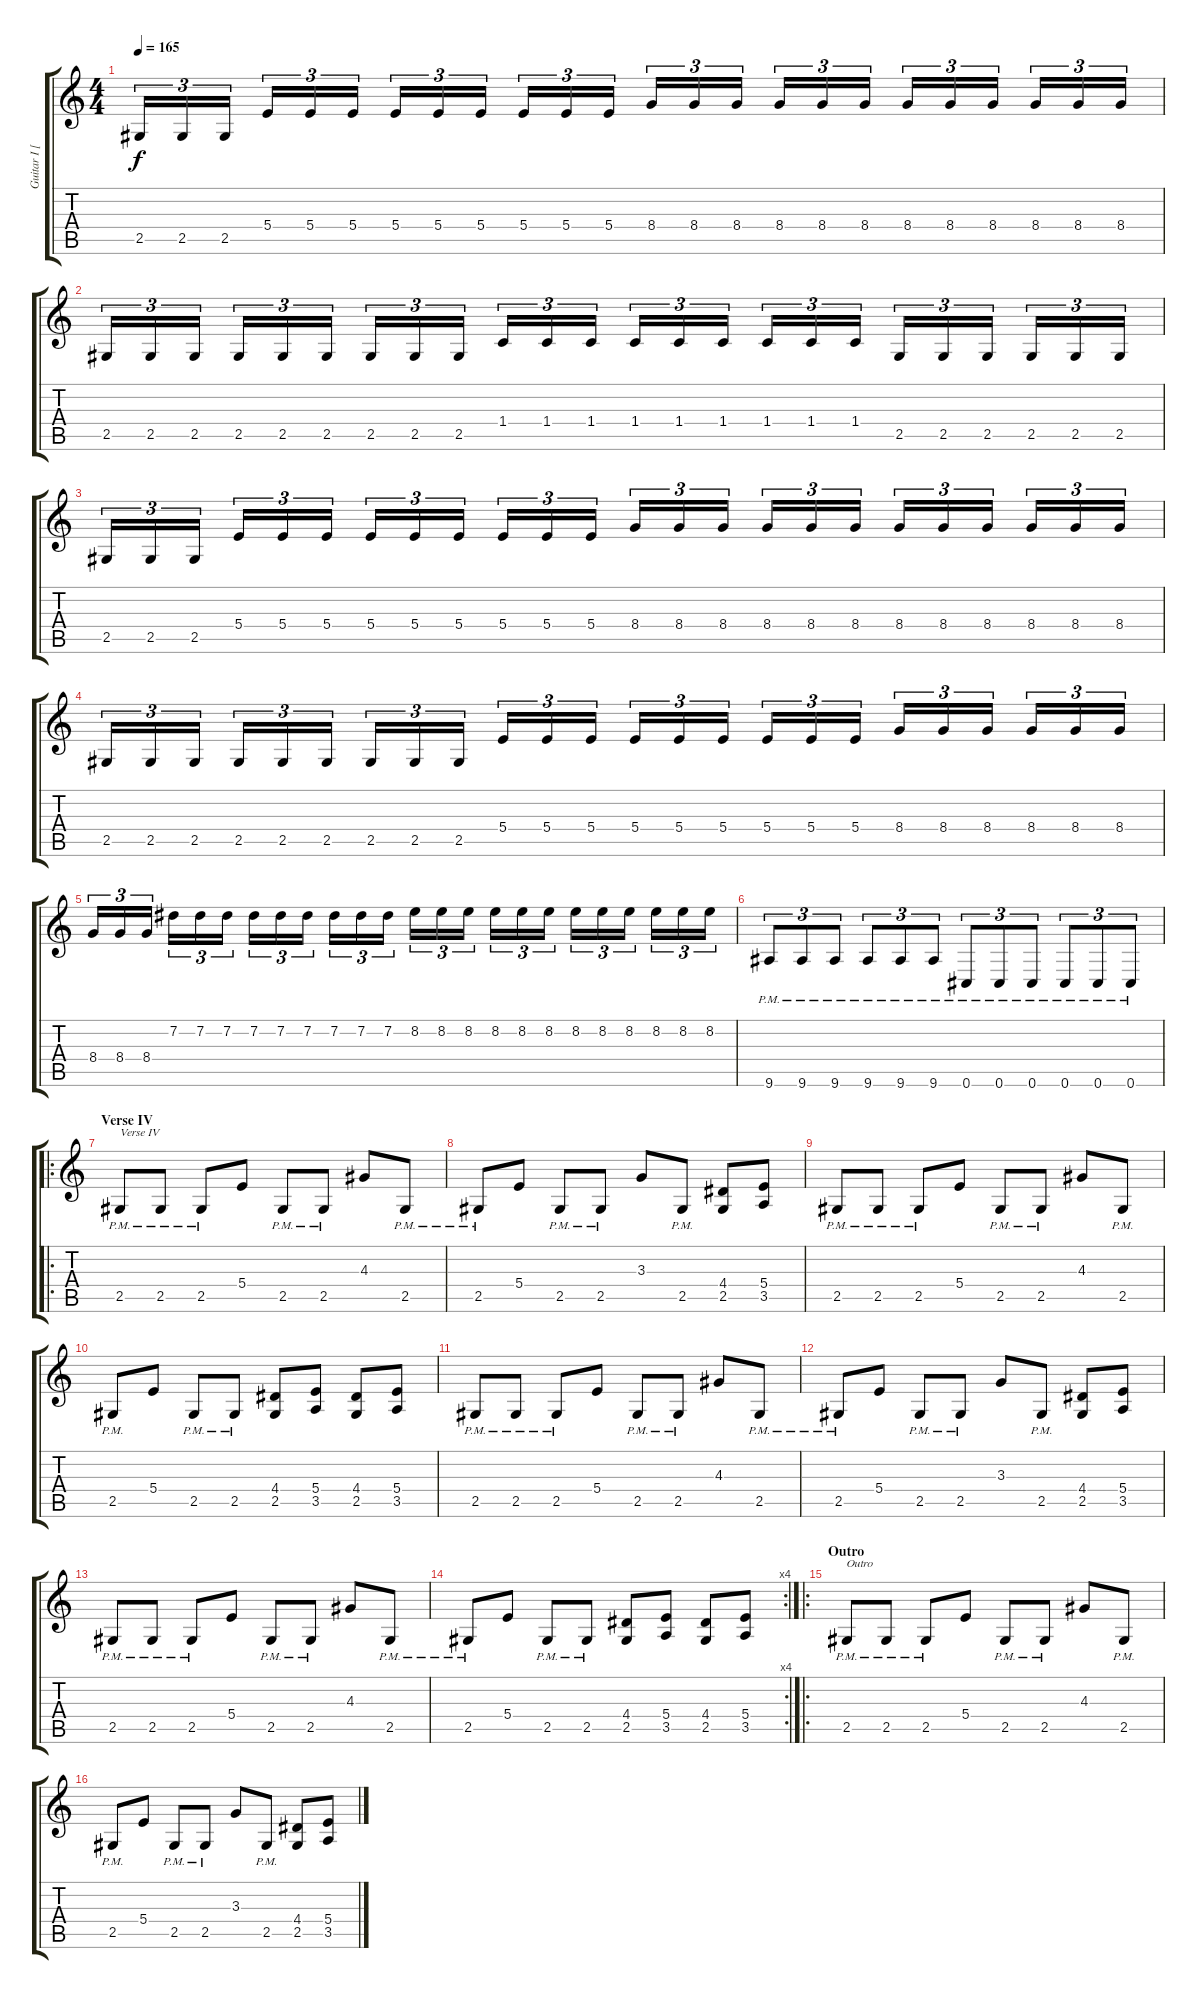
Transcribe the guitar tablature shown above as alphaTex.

\track ("Guitar I [Ivar Peerson]" "Guitar I [") {instrument distortionguitar}
\staff {score tabs}
\tuning (Db4 Ab3 E3 B2 Gb2 Db2) {hide}
\ts (4 4)
\tempo 165
\clef g2
\ks c
2.5.16{tu (3 2) dy f} 2.5.16{tu (3 2)} 2.5.16{tu (3 2)} 5.4.16{tu (3 2)} 5.4.16{tu (3 2)} 5.4.16{tu (3 2)} 5.4.16{tu (3 2)} 5.4.16{tu (3 2)} 5.4.16{tu (3 2)} 5.4.16{tu (3 2)} 5.4.16{tu (3 2)} 5.4.16{tu (3 2)} 8.4.16{tu (3 2)} 8.4.16{tu (3 2)} 8.4.16{tu (3 2)} 8.4.16{tu (3 2)} 8.4.16{tu (3 2)} 8.4.16{tu (3 2)} 8.4.16{tu (3 2)} 8.4.16{tu (3 2)} 8.4.16{tu (3 2)} 8.4.16{tu (3 2)} 8.4.16{tu (3 2)} 8.4.16{tu (3 2)} |
2.5.16{tu (3 2)} 2.5.16{tu (3 2)} 2.5.16{tu (3 2)} 2.5.16{tu (3 2)} 2.5.16{tu (3 2)} 2.5.16{tu (3 2)} 2.5.16{tu (3 2)} 2.5.16{tu (3 2)} 2.5.16{tu (3 2)} 1.4.16{tu (3 2)} 1.4.16{tu (3 2)} 1.4.16{tu (3 2)} 1.4.16{tu (3 2)} 1.4.16{tu (3 2)} 1.4.16{tu (3 2)} 1.4.16{tu (3 2)} 1.4.16{tu (3 2)} 1.4.16{tu (3 2)} 2.5.16{tu (3 2)} 2.5.16{tu (3 2)} 2.5.16{tu (3 2)} 2.5.16{tu (3 2)} 2.5.16{tu (3 2)} 2.5.16{tu (3 2)} |
2.5.16{tu (3 2)} 2.5.16{tu (3 2)} 2.5.16{tu (3 2)} 5.4.16{tu (3 2)} 5.4.16{tu (3 2)} 5.4.16{tu (3 2)} 5.4.16{tu (3 2)} 5.4.16{tu (3 2)} 5.4.16{tu (3 2)} 5.4.16{tu (3 2)} 5.4.16{tu (3 2)} 5.4.16{tu (3 2)} 8.4.16{tu (3 2)} 8.4.16{tu (3 2)} 8.4.16{tu (3 2)} 8.4.16{tu (3 2)} 8.4.16{tu (3 2)} 8.4.16{tu (3 2)} 8.4.16{tu (3 2)} 8.4.16{tu (3 2)} 8.4.16{tu (3 2)} 8.4.16{tu (3 2)} 8.4.16{tu (3 2)} 8.4.16{tu (3 2)} |
2.5.16{tu (3 2)} 2.5.16{tu (3 2)} 2.5.16{tu (3 2)} 2.5.16{tu (3 2)} 2.5.16{tu (3 2)} 2.5.16{tu (3 2)} 2.5.16{tu (3 2)} 2.5.16{tu (3 2)} 2.5.16{tu (3 2)} 5.4.16{tu (3 2)} 5.4.16{tu (3 2)} 5.4.16{tu (3 2)} 5.4.16{tu (3 2)} 5.4.16{tu (3 2)} 5.4.16{tu (3 2)} 5.4.16{tu (3 2)} 5.4.16{tu (3 2)} 5.4.16{tu (3 2)} 8.4.16{tu (3 2)} 8.4.16{tu (3 2)} 8.4.16{tu (3 2)} 8.4.16{tu (3 2)} 8.4.16{tu (3 2)} 8.4.16{tu (3 2)} |
8.4.16{tu (3 2)} 8.4.16{tu (3 2)} 8.4.16{tu (3 2)} 7.2.16{tu (3 2)} 7.2.16{tu (3 2)} 7.2.16{tu (3 2)} 7.2.16{tu (3 2)} 7.2.16{tu (3 2)} 7.2.16{tu (3 2)} 7.2.16{tu (3 2)} 7.2.16{tu (3 2)} 7.2.16{tu (3 2)} 8.2.16{tu (3 2)} 8.2.16{tu (3 2)} 8.2.16{tu (3 2)} 8.2.16{tu (3 2)} 8.2.16{tu (3 2)} 8.2.16{tu (3 2)} 8.2.16{tu (3 2)} 8.2.16{tu (3 2)} 8.2.16{tu (3 2)} 8.2.16{tu (3 2)} 8.2.16{tu (3 2)} 8.2.16{tu (3 2)} |
9.6{pm}.8{tu (3 2)} 9.6{pm}.8{tu (3 2)} 9.6{pm}.8{tu (3 2)} 9.6{pm}.8{tu (3 2)} 9.6{pm}.8{tu (3 2)} 9.6{pm}.8{tu (3 2)} 0.6{pm}.8{tu (3 2)} 0.6{pm}.8{tu (3 2)} 0.6{pm}.8{tu (3 2)} 0.6{pm}.8{tu (3 2)} 0.6{pm}.8{tu (3 2)} 0.6{pm}.8{tu (3 2)} |
\ro
\section ("" "Verse IV")
2.5{pm}.8{txt "Verse IV"} 2.5{pm}.8 2.5{pm}.8 5.4.8 2.5{pm}.8 2.5{pm}.8 4.3.8 2.5{pm}.8 |
2.5{pm}.8 5.4.8 2.5{pm}.8 2.5{pm}.8 3.3.8 2.5{pm}.8 (4.4 2.5).8 (5.4 3.5).8 |
2.5{pm}.8 2.5{pm}.8 2.5{pm}.8 5.4.8 2.5{pm}.8 2.5{pm}.8 4.3.8 2.5{pm}.8 |
2.5{pm}.8 5.4.8 2.5{pm}.8 2.5{pm}.8 (4.4 2.5).8 (5.4 3.5).8 (4.4 2.5).8 (5.4 3.5).8 |
2.5{pm}.8 2.5{pm}.8 2.5{pm}.8 5.4.8 2.5{pm}.8 2.5{pm}.8 4.3.8 2.5{pm}.8 |
2.5{pm}.8 5.4.8 2.5{pm}.8 2.5{pm}.8 3.3.8 2.5{pm}.8 (4.4 2.5).8 (5.4 3.5).8 |
2.5{pm}.8 2.5{pm}.8 2.5{pm}.8 5.4.8 2.5{pm}.8 2.5{pm}.8 4.3.8 2.5{pm}.8 |
\rc 4
2.5{pm}.8 5.4.8 2.5{pm}.8 2.5{pm}.8 (4.4 2.5).8 (5.4 3.5).8 (4.4 2.5).8 (5.4 3.5).8 |
\ro
\section ("" "Outro")
2.5{pm}.8{txt "Outro"} 2.5{pm}.8 2.5{pm}.8 5.4.8 2.5{pm}.8 2.5{pm}.8 4.3.8 2.5{pm}.8 |
2.5{pm}.8 5.4.8 2.5{pm}.8 2.5{pm}.8 3.3.8 2.5{pm}.8 (4.4 2.5).8 (5.4 3.5).8
